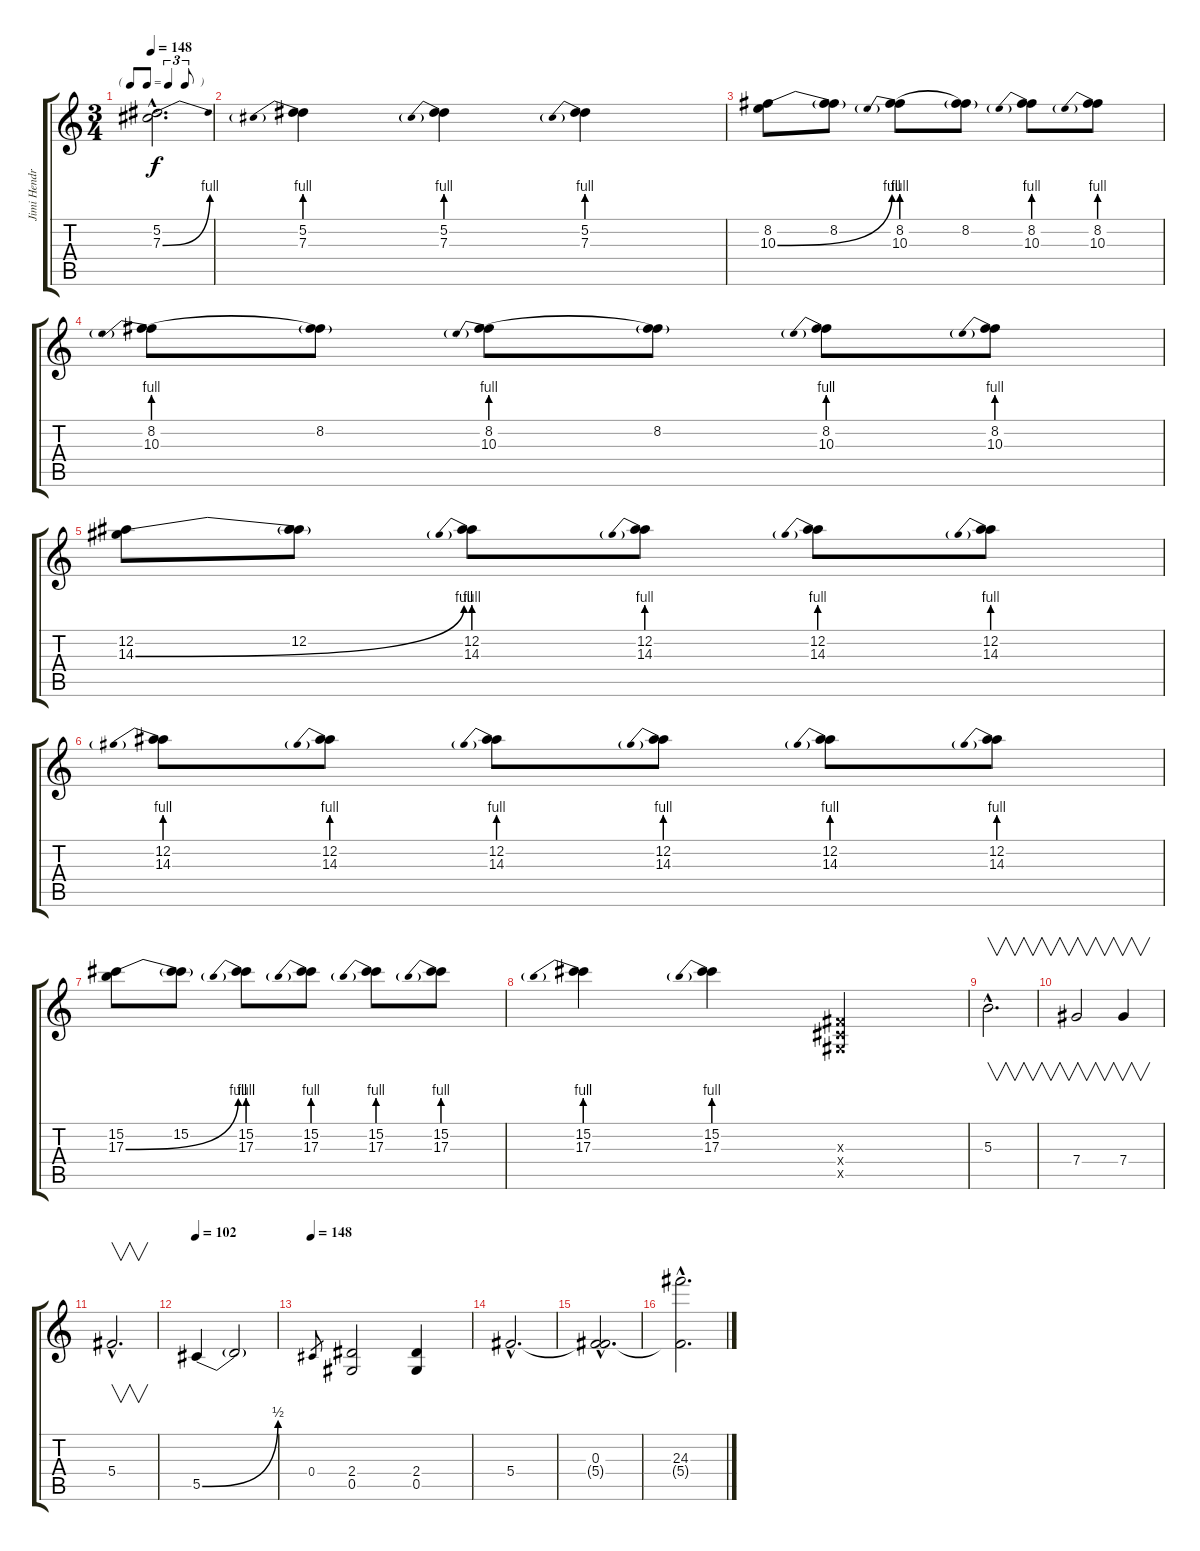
\track ("Jimi Hendrix" "Jimi Hendr") {instrument overdrivenguitar}
\staff {score tabs}
\tuning (Eb4 Bb3 Gb3 Db3 Ab2 Eb2) {hide}
\ts (3 4)
\tf triplet8th
\tempo 148
\clef g2
\ks c
(5.2{hac} 7.3{be (bend 0 0 60 4) hac}).2{d dy f} |
(5.2 7.3{be (prebend 0 4 60 4)}).4 (5.2 7.3{be (prebend 0 4 60 4)}).4 (5.2 7.3{be (prebend 0 4 60 4)}).4 |
(8.2 10.3{be (bend 0 0 60 4)}).8 (8.2 10.3{t}).8 (8.2 10.3{be (prebend 0 4 60 4)}).8 (8.2 10.3{t}).8 (8.2 10.3{be (prebend 0 4 60 4)}).8 (8.2 10.3{be (prebend 0 4 60 4)}).8 |
(8.2 10.3{be (prebend 0 4 60 4)}).8 (8.2 10.3{t}).8 (8.2 10.3{be (prebend 0 4 60 4)}).8 (8.2 10.3{t}).8 (8.2 10.3{be (prebend 0 4 60 4)}).8 (8.2 10.3{be (prebend 0 4 60 4)}).8 |
(12.2 14.3{be (bend 0 0 60 4)}).8 (12.2 14.3{t}).8 (12.2 14.3{be (prebend 0 4 60 4)}).8 (12.2 14.3{be (prebend 0 4 60 4)}).8 (12.2 14.3{be (prebend 0 4 60 4)}).8 (12.2 14.3{be (prebend 0 4 60 4)}).8 |
(12.2 14.3{be (prebend 0 4 60 4)}).8 (12.2 14.3{be (prebend 0 4 60 4)}).8 (12.2 14.3{be (prebend 0 4 60 4)}).8 (12.2 14.3{be (prebend 0 4 60 4)}).8 (12.2 14.3{be (prebend 0 4 60 4)}).8 (12.2 14.3{be (prebend 0 4 60 4)}).8 |
(15.2 17.3{be (bend 0 0 60 4)}).8 (15.2 17.3{t}).8 (15.2 17.3{be (prebend 0 4 60 4)}).8 (15.2 17.3{be (prebend 0 4 60 4)}).8 (15.2 17.3{be (prebend 0 4 60 4)}).8 (15.2 17.3{be (prebend 0 4 60 4)}).8 |
(15.2 17.3{be (prebend 0 4 60 4)}).4 (15.2 17.3{be (prebend 0 4 60 4)}).4 (0.3{x} 0.4{x} 0.5{x}).4 |
5.3{hac}.2{v d} |
7.4.2{v} 7.4.4{v} |
5.4{hac}.2{v d} |
\tempo 102
5.5{be (bend 0 0 60 2)}.4 5.5{t}.2 |
\tempo 148
0.4.8{gr} (2.4 0.5).2 (2.4 0.5).4 |
5.4{hac}.2{d} |
(0.3{hac} 5.4{hac t}).2{d} |
(24.3{hac} 5.4{hac t}).2{d}
